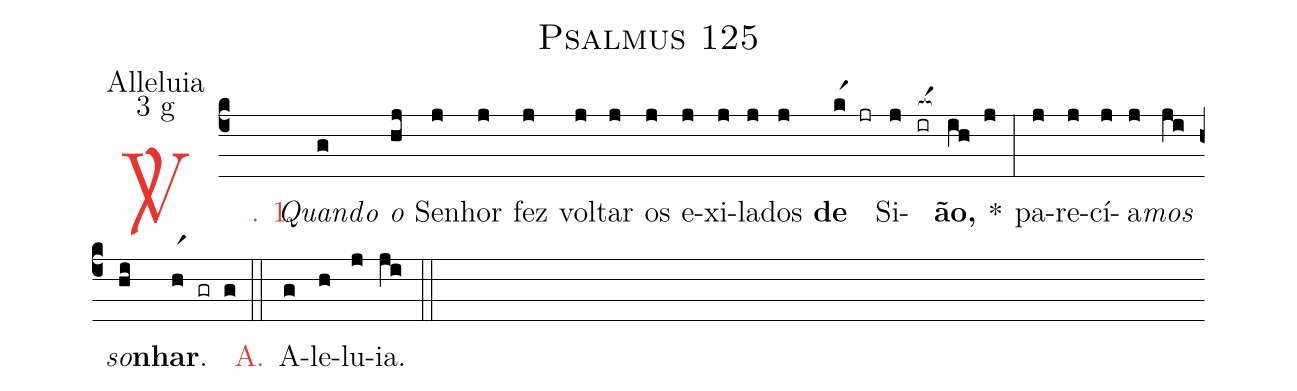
name: Psalmus 125;
office-part: Alleluia;
mode: 3;
mode-differentia: g;
%%
(c4)

<c><sp>V/</sp>. 1.</c>() <i>Quan</i>(g)<i>d<e>o</e> o</i>(hj) Se(j)nhor(j) fez(j) vol(j)tar(j) os(j) e(j)xi(j)la(j)dos(j) <b>de</b>(kr1 jr) Si(j)<nlba>(ir[ocba:1{])<b>ão,</b></nlba>(ih[ocba:0}] j) *(:) pa(j)re(j)cí(j)a(j)<i>mos</i>(ji) <i>so</i>(hi)<b>nhar</b>.(hr1 gr g)

(::)

<c><sp>A.</sp></c>() A(g)le(h)lu(j)ia.(ji)

(::)
